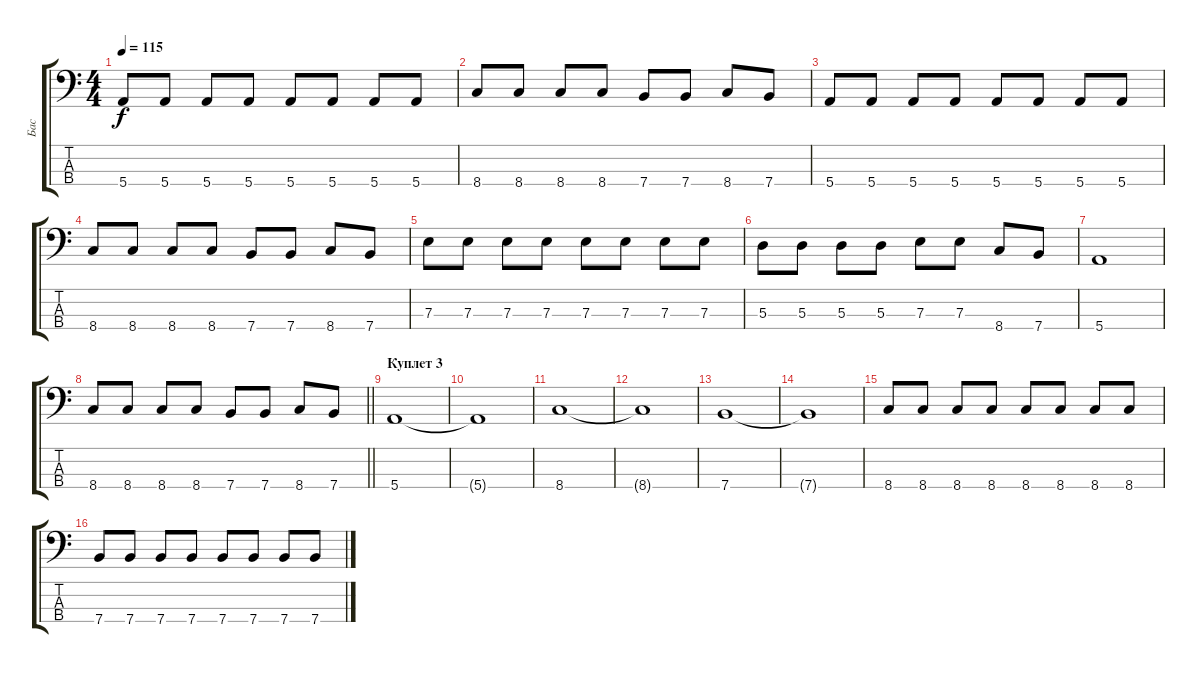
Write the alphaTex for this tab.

\track ("Бас" "Бас") {instrument electricbassfinger}
\staff {score tabs}
\tuning (G2 D2 A1 E1) {hide}
\ts (4 4)
\tempo 115
\clef f4
\ks c
5.4.8{dy f} 5.4.8 5.4.8 5.4.8 5.4.8 5.4.8 5.4.8 5.4.8 |
8.4.8 8.4.8 8.4.8 8.4.8 7.4.8 7.4.8 8.4.8 7.4.8 |
5.4.8 5.4.8 5.4.8 5.4.8 5.4.8 5.4.8 5.4.8 5.4.8 |
8.4.8 8.4.8 8.4.8 8.4.8 7.4.8 7.4.8 8.4.8 7.4.8 |
7.3.8 7.3.8 7.3.8 7.3.8 7.3.8 7.3.8 7.3.8 7.3.8 |
5.3.8 5.3.8 5.3.8 5.3.8 7.3.8 7.3.8 8.4.8 7.4.8 |
5.4.1 |
\barLineRight lightlight
8.4.8 8.4.8 8.4.8 8.4.8 7.4.8 7.4.8 8.4.8 7.4.8 |
\section ("" "Куплет 3")
5.4.1 |
5.4{t}.1 |
8.4.1 |
8.4{t}.1 |
7.4.1 |
7.4{t}.1 |
8.4.8 8.4.8 8.4.8 8.4.8 8.4.8 8.4.8 8.4.8 8.4.8 |
7.4.8 7.4.8 7.4.8 7.4.8 7.4.8 7.4.8 7.4.8 7.4.8
